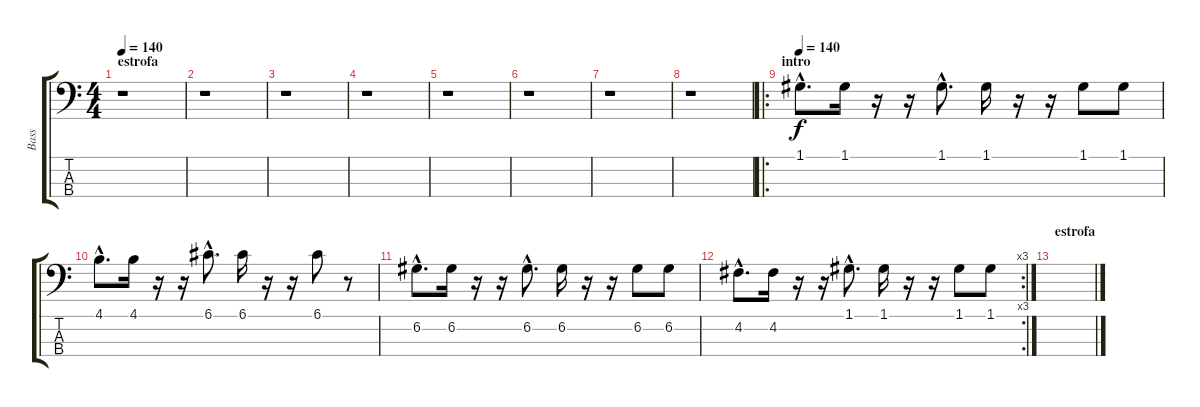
\track ("Bass" "Bass") {instrument electricbassfinger}
\staff {score tabs}
\tuning (G2 D2 A1 E1) {hide}
\ts (4 4)
\section ("" "estrofa")
\tempo 140
\clef f4
\ks c
r.1{dy f} |
r.1 |
r.1 |
r.1 |
r.1 |
r.1 |
r.1 |
r.1 |
\ro
\section ("" "intro")
\tempo 140
1.1{hac}.8{d} 1.1.16 r.16 r.16 1.1{hac}.8{d} 1.1.16 r.16 r.16 1.1.8 1.1.8 |
4.1{hac}.8{d} 4.1.16 r.16 r.16 6.1{hac}.8{d} 6.1.16 r.16 r.16 6.1.8 r.8 |
6.2{hac}.8{d} 6.2.16 r.16 r.16 6.2{hac}.8{d} 6.2.16 r.16 r.16 6.2.8 6.2.8 |
\rc 3
4.2{hac}.8{d} 4.2.16 r.16 r.16 1.1{hac}.8{d} 1.1.16 r.16 r.16 1.1.8 1.1.8 |
\section ("" "estrofa")
